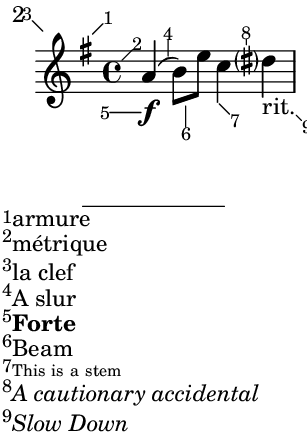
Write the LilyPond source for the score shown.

\version "2.15.16"
#(set-default-paper-size "a8")

\book {
  \header {
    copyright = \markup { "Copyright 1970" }
    title = "LE TITRE"
    subtitle = "le sous-titre"
    }

  \markup { \auto-footnote "A simple tune" \italic "By me" }

  \relative c'' {
    \autoFootnoteGrob #'Clef #'(-1 . 1)
      \markup { la clef }
    \clef treble

    \autoFootnoteGrob #'KeySignature #'(1 . 1)
      \markup { armure }
    \key g \major

    \autoFootnoteGrob #'TimeSignature #'(1 . 1)
      \markup { métrique }
    \time 4/4

    \autoFootnoteGrob #'DynamicText #'(-3 . 0)
      \markup { \bold Forte }

    \autoFootnoteGrob #'Slur #'(0 . 1.5)
      \markup { A slur }
    a4\f(

    \autoFootnoteGrob #'Beam #'(0 . -2)
      \markup { Beam }
    b8)[ e]

    \autoFootnoteGrob #'Stem #'(1 . -1)
      \markup  { \teeny { This is a stem } }
    c4

    \autoFootnoteGrob #'AccidentalCautionary #'(0 . 0.5)
      \markup \italic { A cautionary accidental }

    \autoFootnoteGrob #'TextScript #'(0.5 . -0.5)
      \markup \italic { Slow Down }
    dis?4_"rit."
  }
}
